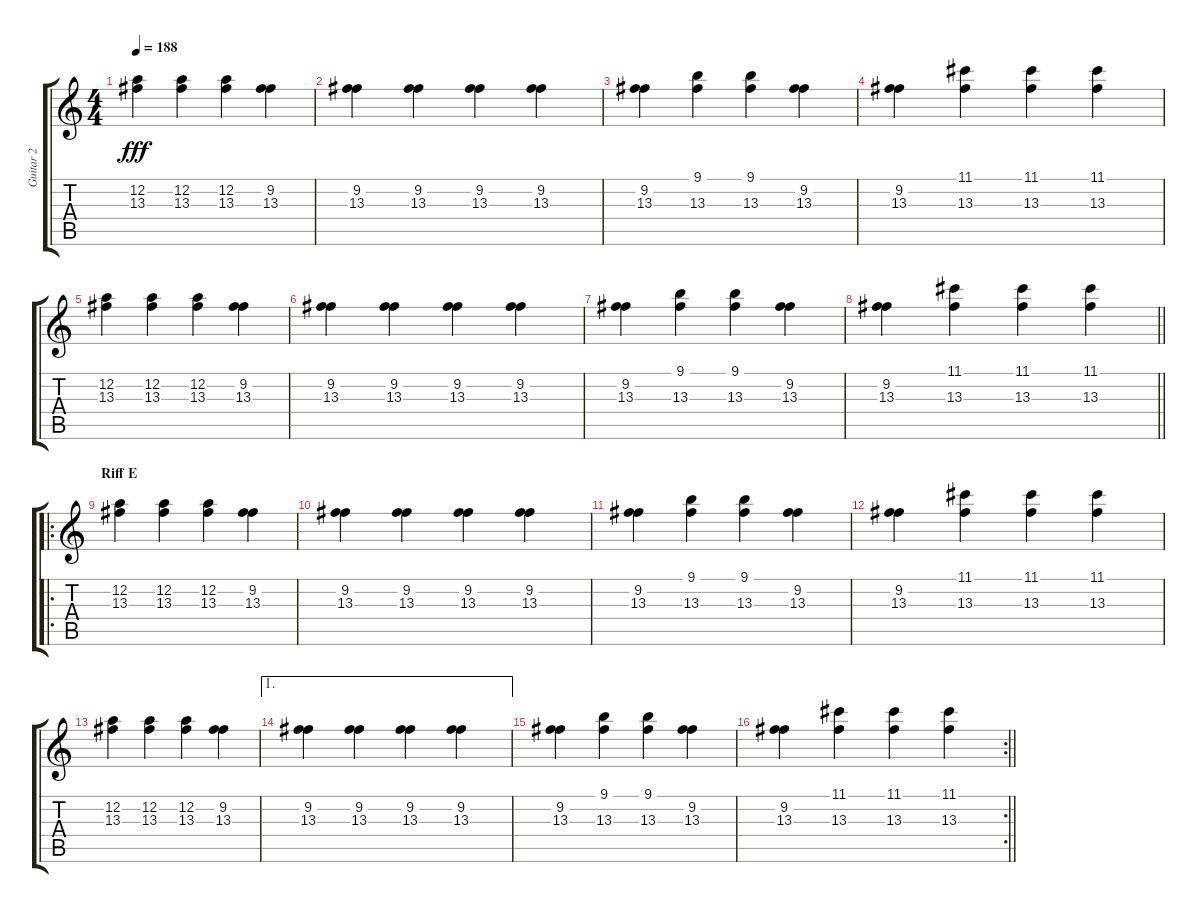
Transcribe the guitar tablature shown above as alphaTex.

\track ("Guitar 2" "Guitar 2") {instrument overdrivenguitar}
\staff {score tabs}
\tuning (D4 A3 F3 C3 G2 D2) {hide}
\ts (4 4)
\tempo 188
\clef g2
\ks c
(12.2 13.3).4{dy fff volume 11 instrument electricguitarclean} (12.2 13.3).4 (12.2 13.3).4 (9.2 13.3).4 |
(9.2 13.3).4 (9.2 13.3).4 (9.2 13.3).4 (9.2 13.3).4 |
(9.2 13.3).4 (9.1 13.3).4 (9.1 13.3).4 (9.2 13.3).4 |
(9.2 13.3).4 (11.1 13.3).4 (11.1 13.3).4 (11.1 13.3).4 |
(12.2 13.3).4 (12.2 13.3).4 (12.2 13.3).4 (9.2 13.3).4 |
(9.2 13.3).4 (9.2 13.3).4 (9.2 13.3).4 (9.2 13.3).4 |
(9.2 13.3).4 (9.1 13.3).4 (9.1 13.3).4 (9.2 13.3).4 |
\barLineRight lightlight
(9.2 13.3).4 (11.1 13.3).4 (11.1 13.3).4 (11.1 13.3).4 |
\ro
\section ("" "Riff E")
(12.2 13.3).4{volume 11 instrument overdrivenguitar} (12.2 13.3).4 (12.2 13.3).4 (9.2 13.3).4 |
(9.2 13.3).4 (9.2 13.3).4 (9.2 13.3).4 (9.2 13.3).4 |
(9.2 13.3).4 (9.1 13.3).4 (9.1 13.3).4 (9.2 13.3).4 |
(9.2 13.3).4 (11.1 13.3).4 (11.1 13.3).4 (11.1 13.3).4 |
(12.2 13.3).4 (12.2 13.3).4 (12.2 13.3).4 (9.2 13.3).4 |
\ae 1
(9.2 13.3).4 (9.2 13.3).4 (9.2 13.3).4 (9.2 13.3).4 |
(9.2 13.3).4 (9.1 13.3).4 (9.1 13.3).4 (9.2 13.3).4 |
\rc 2
\barLineRight lightlight
(9.2 13.3).4 (11.1 13.3).4 (11.1 13.3).4 (11.1 13.3).4
